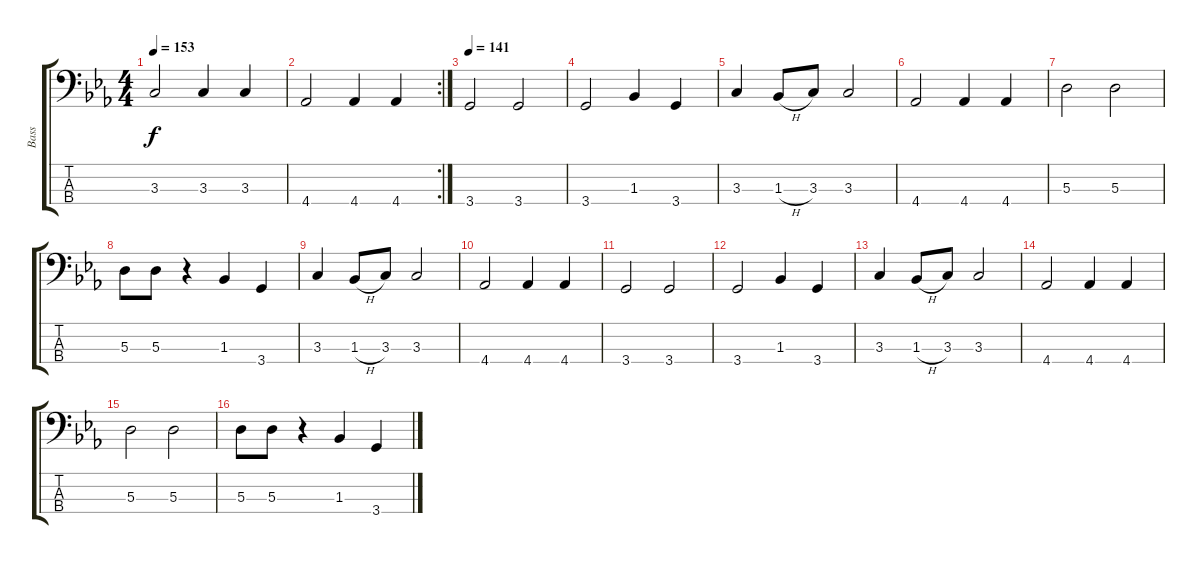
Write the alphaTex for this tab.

\track ("Bass" "Bass") {instrument electricbassfinger}
\staff {score tabs}
\tuning (G2 D2 A1 E1) {hide}
\ts (4 4)
\tempo 153
\clef f4
\ks eb
3.3.2{dy f} 3.3.4 3.3.4 |
\rc 2
4.4.2 4.4.4 4.4.4 |
\tempo 141
3.4.2 3.4.2 |
3.4.2 1.3.4 3.4.4 |
3.3.4 1.3{h}.8 3.3.8 3.3.2 |
4.4.2 4.4.4 4.4.4 |
5.3.2 5.3.2 |
5.3.8 5.3.8 r.4 1.3.4 3.4.4 |
3.3.4 1.3{h}.8 3.3.8 3.3.2 |
4.4.2 4.4.4 4.4.4 |
3.4.2 3.4.2 |
3.4.2 1.3.4 3.4.4 |
3.3.4 1.3{h}.8 3.3.8 3.3.2 |
4.4.2 4.4.4 4.4.4 |
5.3.2 5.3.2 |
5.3.8 5.3.8 r.4 1.3.4 3.4.4
